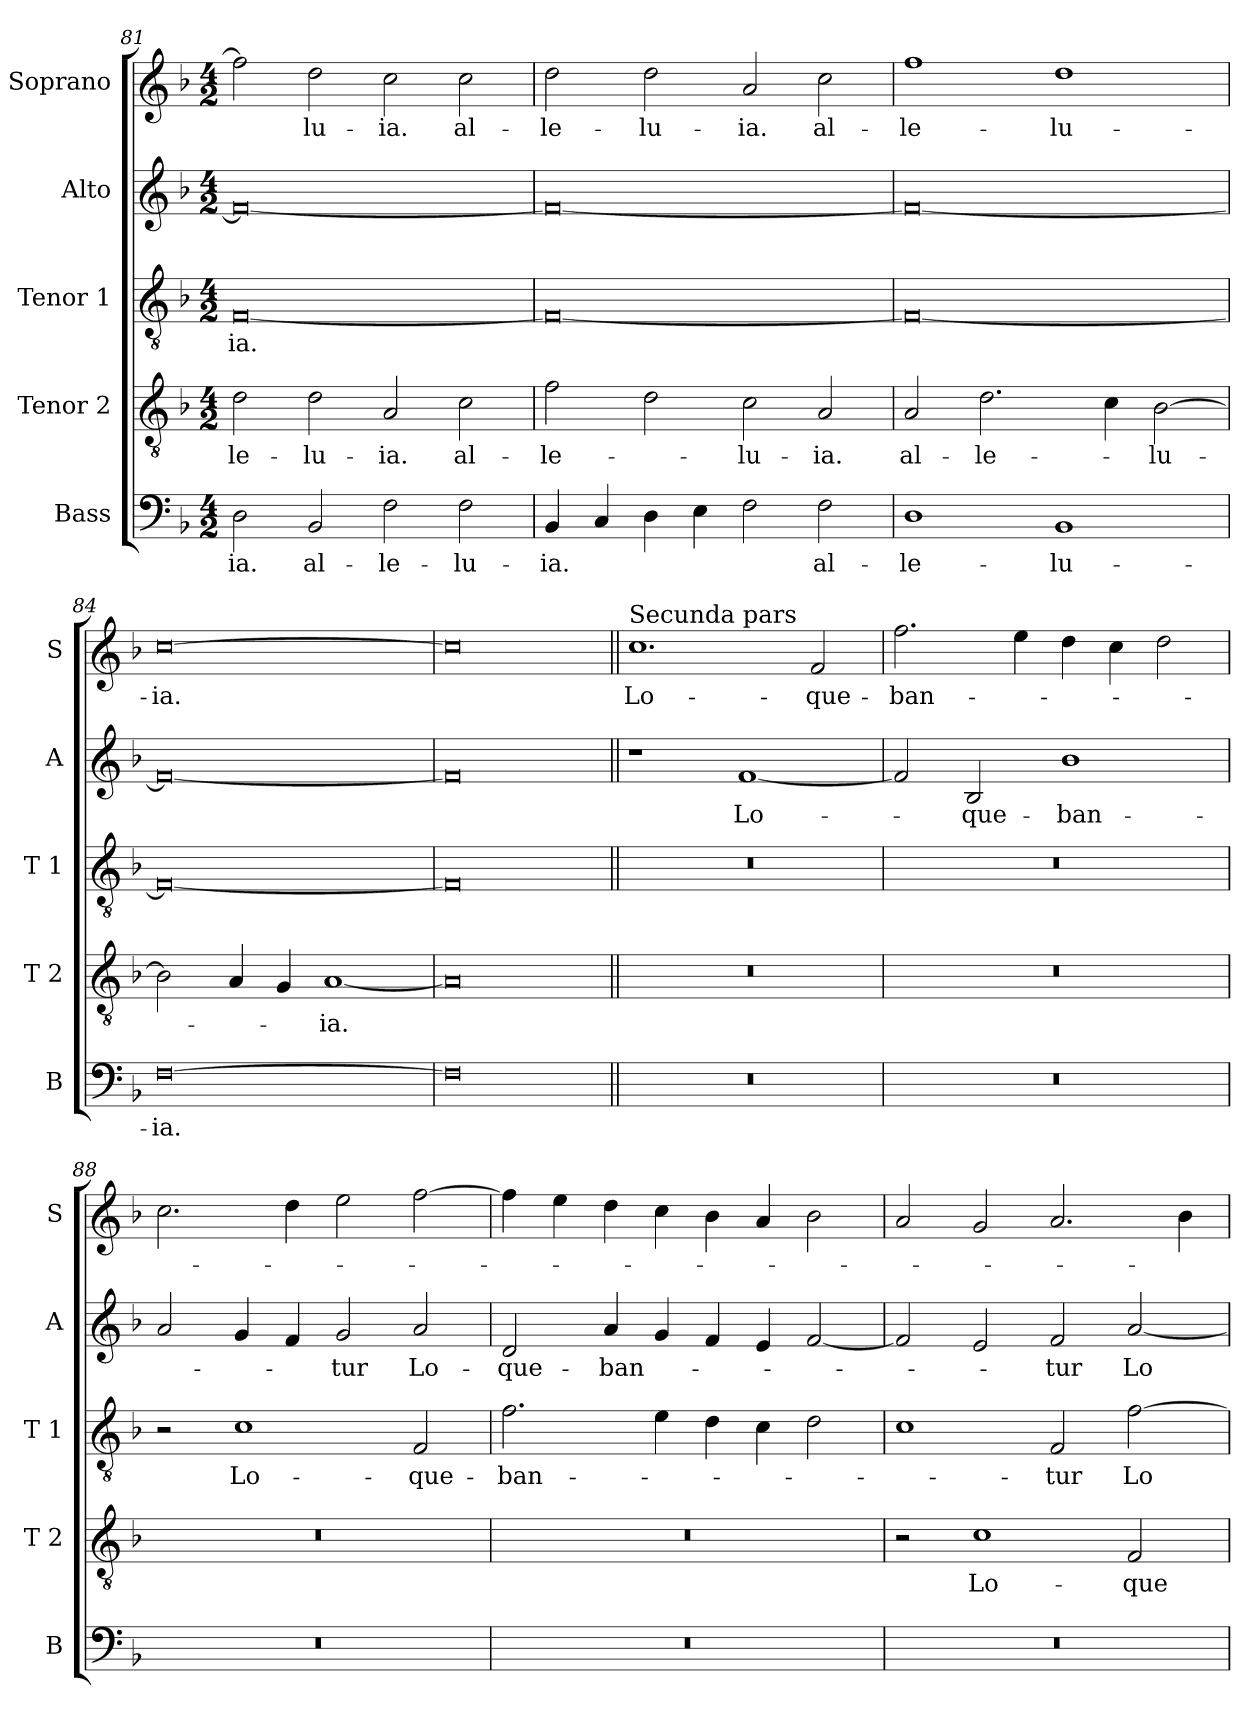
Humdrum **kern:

**kern	**text	**kern	**text	**kern	**text	**kern	**text	**kern	**text
*part5	*part5	*part4	*part4	*part3	*part3	*part2	*part2	*part1	*part1
*staff5	*staff5	*staff4	*staff4	*staff3	*staff3	*staff2	*staff2	*staff1	*staff1
*I"Bass	*	*I"Tenor 2	*	*I"Tenor 1	*	*I"Alto	*	*I"Soprano	*
*I'B	*	*I'T 2	*	*I'T 1	*	*I'A	*	*I'S	*
*clefF4	*	*clefGv2	*	*clefGv2	*	*clefG2	*	*clefG2	*
*k[b-]	*	*k[b-]	*	*k[b-]	*	*k[b-]	*	*k[b-]	*
*F:	*	*F:	*	*F:	*	*F:	*	*F:	*
*M4/2	*	*M4/2	*	*M4/2	*	*M4/2	*	*M4/2	*
=81	=81	=81	=81	=81	=81	=81	=81	=81	=81
!	!LO:LY:b	!	!LO:LY:b	!	!LO:LY:b	!	!	!	!
2D\	-ia.	2d\	-le-	[0F	-ia.	0f_	.	2ff\]	.
!	!LO:LY:b	!	!LO:LY:b	!	!	!	!	!	!LO:LY:b
2BB-/	al-	2d\	-lu-	.	.	.	.	2dd\	-lu-
!	!LO:LY:b	!	!LO:LY:b	!	!	!	!	!	!LO:LY:b
2F\	-le-	2A/	-ia.	.	.	.	.	2cc\	-ia.
!	!LO:LY:b	!	!LO:LY:b	!	!	!	!	!	!LO:LY:b
2F\	-lu-	2c\	al-	.	.	.	.	2cc\	al-
=82	=82	=82	=82	=82	=82	=82	=82	=82	=82
!	!LO:LY:b	!	!LO:LY:b	!	!	!	!	!	!LO:LY:b
4BB-/	-ia.	2f\	-le-	0F_	.	0f_	.	2dd\	-le-
4C/	.	.	.	.	.	.	.	.	.
!	!	!	!	!	!	!	!	!	!LO:LY:b
4D\	.	2d\	.	.	.	.	.	2dd\	-lu-
4E\	.	.	.	.	.	.	.	.	.
!	!	!	!LO:LY:b	!	!	!	!	!	!LO:LY:b
2F\	.	2c\	-lu-	.	.	.	.	2a/	-ia.
!	!LO:LY:b	!	!LO:LY:b	!	!	!	!	!	!LO:LY:b
2F\	al-	2A/	-ia.	.	.	.	.	2cc\	al-
=83	=83	=83	=83	=83	=83	=83	=83	=83	=83
!	!LO:LY:b	!	!LO:LY:b	!	!	!	!	!	!LO:LY:b
1D	-le-	2A/	al-	0F_	.	0f_	.	1ff	-le-
!	!	!	!LO:LY:b	!	!	!	!	!	!
.	.	2.d\	-le-	.	.	.	.	.	.
!	!LO:LY:b	!	!	!	!	!	!	!	!LO:LY:b
1BB-	-lu-	.	.	.	.	.	.	1dd	-lu-
.	.	4c\	.	.	.	.	.	.	.
!	!	!	!LO:LY:b	!	!	!	!	!	!
.	.	[2B-\	-lu-	.	.	.	.	.	.
=84	=84	=84	=84	=84	=84	=84	=84	=84	=84
!	!LO:LY:b	!	!	!	!	!	!	!	!LO:LY:b
[0F	-ia.	2B-\]	.	0F_	.	0f_	.	[0cc	-ia.
.	.	4A/	.	.	.	.	.	.	.
.	.	4G/	.	.	.	.	.	.	.
!	!	!	!LO:LY:b	!	!	!	!	!	!
.	.	[1A	-ia.	.	.	.	.	.	.
!!LO:LB:g=z
=85	=85	=85	=85	=85	=85	=85	=85	=85	=85
0F]	.	0A]	.	0F]	.	0f]	.	0cc]	.
=86||	=86||	=86||	=86||	=86||	=86||	=86||	=86||	=86||	=86||
!	!	!	!	!	!	!	!	!LO:TX:a:t=Secunda pars	!
!	!	!	!	!	!	!	!	!	!LO:LY:b
0r	.	0r	.	0r	.	1r	.	1.cc	Lo-
!	!	!	!	!	!	!	!LO:LY:b	!	!
.	.	.	.	.	.	[1f	Lo-	.	.
!	!	!	!	!	!	!	!	!	!LO:LY:b
.	.	.	.	.	.	.	.	2f/	-que-
=87	=87	=87	=87	=87	=87	=87	=87	=87	=87
!	!	!	!	!	!	!	!	!	!LO:LY:b
0r	.	0r	.	0r	.	2f/]	.	2.ff\	-ban-
!	!	!	!	!	!	!	!LO:LY:b	!	!
.	.	.	.	.	.	2B-/	-que-	.	.
.	.	.	.	.	.	.	.	4ee\	.
!	!	!	!	!	!	!	!LO:LY:b	!	!
.	.	.	.	.	.	1b-	-ban-	4dd\	.
.	.	.	.	.	.	.	.	4cc\	.
.	.	.	.	.	.	.	.	2dd\	.
=88	=88	=88	=88	=88	=88	=88	=88	=88	=88
0r	.	0r	.	2r	.	2a/	.	2.cc\	.
!	!	!	!	!	!LO:LY:b	!	!	!	!
.	.	.	.	1c	Lo-	4g/	.	.	.
.	.	.	.	.	.	4f/	.	4dd\	.
!	!	!	!	!	!	!	!LO:LY:b	!	!
.	.	.	.	.	.	2g/	-tur	2ee\	.
!	!	!	!	!	!LO:LY:b	!	!LO:LY:b	!	!
.	.	.	.	2F/	-que-	2a/	Lo-	[2ff\	.
=89	=89	=89	=89	=89	=89	=89	=89	=89	=89
!	!	!	!	!	!LO:LY:b	!	!LO:LY:b	!	!
0r	.	0r	.	2.f\	-ban-	2d/	-que-	4ff\]	.
.	.	.	.	.	.	.	.	4ee\	.
!	!	!	!	!	!	!	!LO:LY:b	!	!
.	.	.	.	.	.	4a/	-ban-	4dd\	.
.	.	.	.	4e\	.	4g/	.	4cc\	.
.	.	.	.	4d\	.	4f/	.	4b-\	.
.	.	.	.	4c\	.	4e/	.	4a/	.
.	.	.	.	2d\	.	[2f/	.	2b-\	.
=90	=90	=90	=90	=90	=90	=90	=90	=90	=90
0r	.	2r	.	1c	.	2f/]	.	2a/	.
!	!	!	!LO:LY:b	!	!	!	!	!	!
.	.	1c	Lo-	.	.	2e/	.	2g/	.
!	!	!	!	!	!LO:LY:b	!	!LO:LY:b	!	!
.	.	.	.	2F/	-tur	2f/	-tur	2.a/	.
!	!	!	!LO:LY:b	!	!LO:LY:b	!	!LO:LY:b	!	!
.	.	2F/	-que-	[2f\	Lo-	[2a/	Lo-	.	.
.	.	.	.	.	.	.	.	4b-\	.
=	=	=	=	=	=	=	=	=	=
*-	*-	*-	*-	*-	*-	*-	*-	*-	*-
